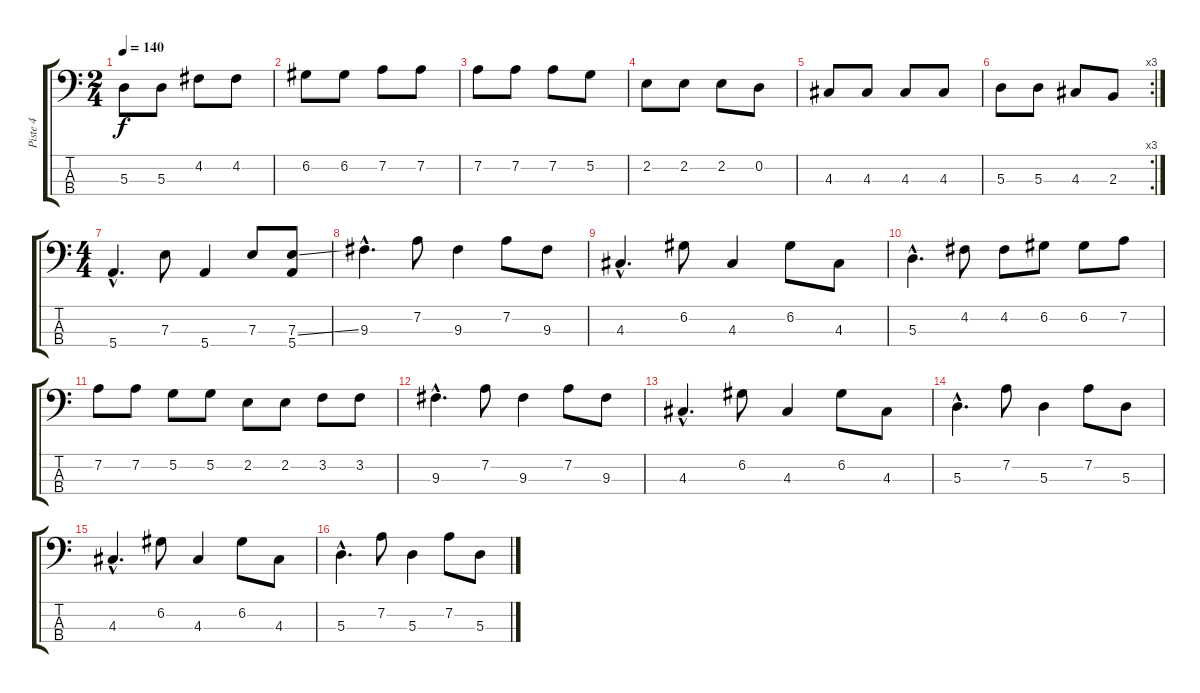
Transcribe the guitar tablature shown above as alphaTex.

\track ("Piste 4" "Piste 4") {instrument electricbassfinger}
\staff {score tabs}
\tuning (G2 D2 A1 E1) {hide}
\ts (2 4)
\tempo 140
\clef f4
\ks c
5.3.8{dy f} 5.3.8 4.2.8 4.2.8 |
6.2.8 6.2.8 7.2.8 7.2.8 |
7.2.8 7.2.8 7.2.8 5.2.8 |
2.2.8 2.2.8 2.2.8 0.2.8 |
4.3.8 4.3.8 4.3.8 4.3.8 |
\rc 3
5.3.8 5.3.8 4.3.8 2.3.8 |
\ts (4 4)
5.4{hac}.4{d} 7.3.8 5.4.4 7.3.8 (7.3{ss} 5.4).8 |
9.3{hac}.4{d} 7.2.8 9.3.4 7.2.8 9.3.8 |
4.3{hac}.4{d} 6.2.8 4.3.4 6.2.8 4.3.8 |
5.3{hac}.4{d} 4.2.8 4.2.8 6.2.8 6.2.8 7.2.8 |
7.2.8 7.2.8 5.2.8 5.2.8 2.2.8 2.2.8 3.2.8 3.2.8 |
9.3{hac}.4{d} 7.2.8 9.3.4 7.2.8 9.3.8 |
4.3{hac}.4{d} 6.2.8 4.3.4 6.2.8 4.3.8 |
5.3{hac}.4{d} 7.2.8 5.3.4 7.2.8 5.3.8 |
4.3{hac}.4{d} 6.2.8 4.3.4 6.2.8 4.3.8 |
5.3{hac}.4{d} 7.2.8 5.3.4 7.2.8 5.3.8
